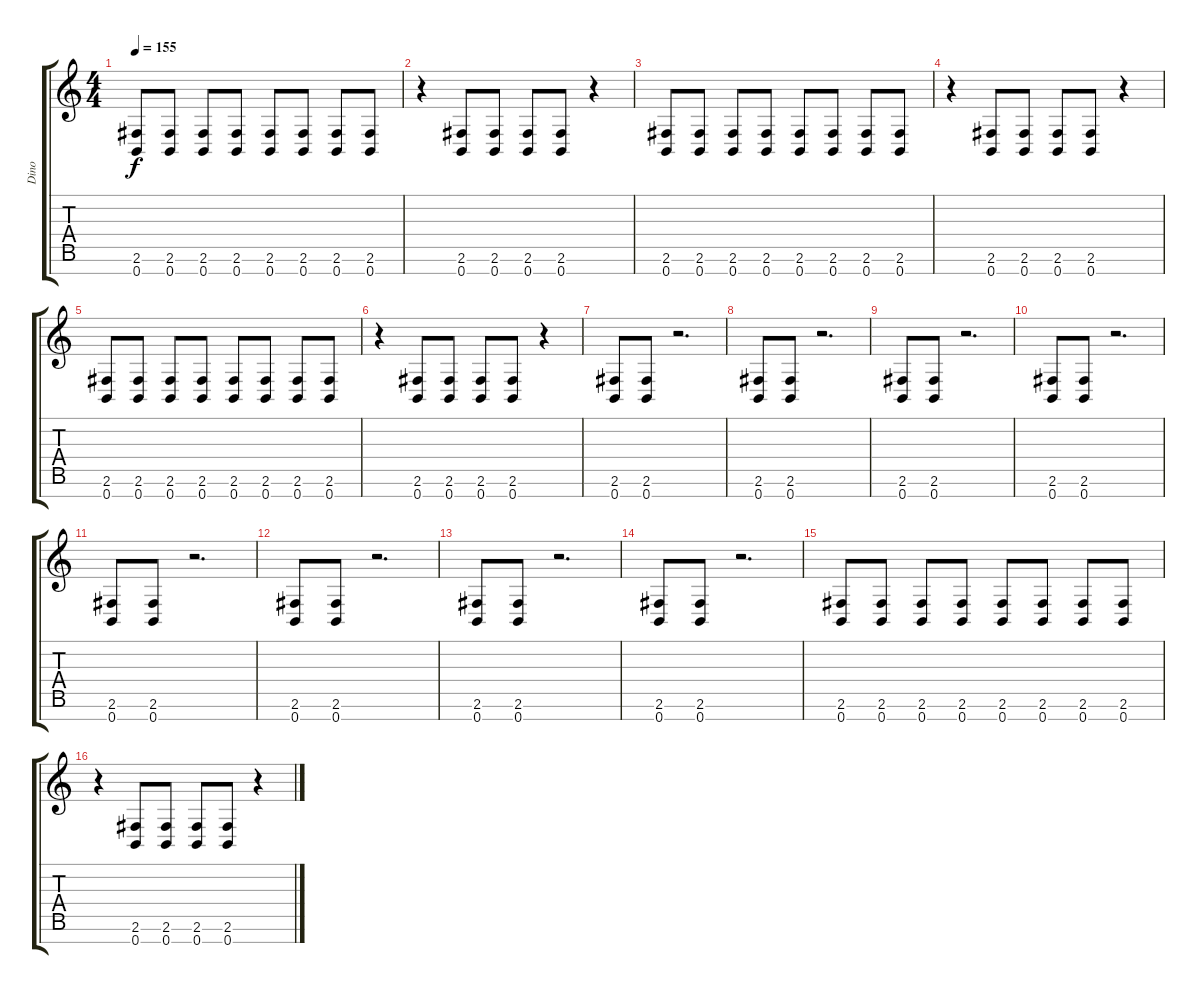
\track ("Dino" "Dino") {instrument distortionguitar}
\staff {score tabs}
\tuning (E4 B3 G3 D3 A2 E2 B1) {hide}
\ts (4 4)
\tempo 155
\clef g2
\ks c
(2.6 0.7).8{dy f} (2.6 0.7).8 (2.6 0.7).8 (2.6 0.7).8 (2.6 0.7).8 (2.6 0.7).8 (2.6 0.7).8 (2.6 0.7).8 |
r.4 (2.6 0.7).8 (2.6 0.7).8 (2.6 0.7).8 (2.6 0.7).8 r.4 |
(2.6 0.7).8 (2.6 0.7).8 (2.6 0.7).8 (2.6 0.7).8 (2.6 0.7).8 (2.6 0.7).8 (2.6 0.7).8 (2.6 0.7).8 |
r.4 (2.6 0.7).8 (2.6 0.7).8 (2.6 0.7).8 (2.6 0.7).8 r.4 |
(2.6 0.7).8 (2.6 0.7).8 (2.6 0.7).8 (2.6 0.7).8 (2.6 0.7).8 (2.6 0.7).8 (2.6 0.7).8 (2.6 0.7).8 |
r.4 (2.6 0.7).8 (2.6 0.7).8 (2.6 0.7).8 (2.6 0.7).8 r.4 |
(2.6 0.7).8 (2.6 0.7).8 r.2{d} |
(2.6 0.7).8 (2.6 0.7).8 r.2{d} |
(2.6 0.7).8 (2.6 0.7).8 r.2{d} |
(2.6 0.7).8 (2.6 0.7).8 r.2{d} |
(2.6 0.7).8 (2.6 0.7).8 r.2{d} |
(2.6 0.7).8 (2.6 0.7).8 r.2{d} |
(2.6 0.7).8 (2.6 0.7).8 r.2{d} |
(2.6 0.7).8 (2.6 0.7).8 r.2{d} |
(2.6 0.7).8{volume 4} (2.6 0.7).8 (2.6 0.7).8 (2.6 0.7).8 (2.6 0.7).8 (2.6 0.7).8 (2.6 0.7).8 (2.6 0.7).8 |
r.4 (2.6 0.7).8 (2.6 0.7).8 (2.6 0.7).8 (2.6 0.7).8 r.4
